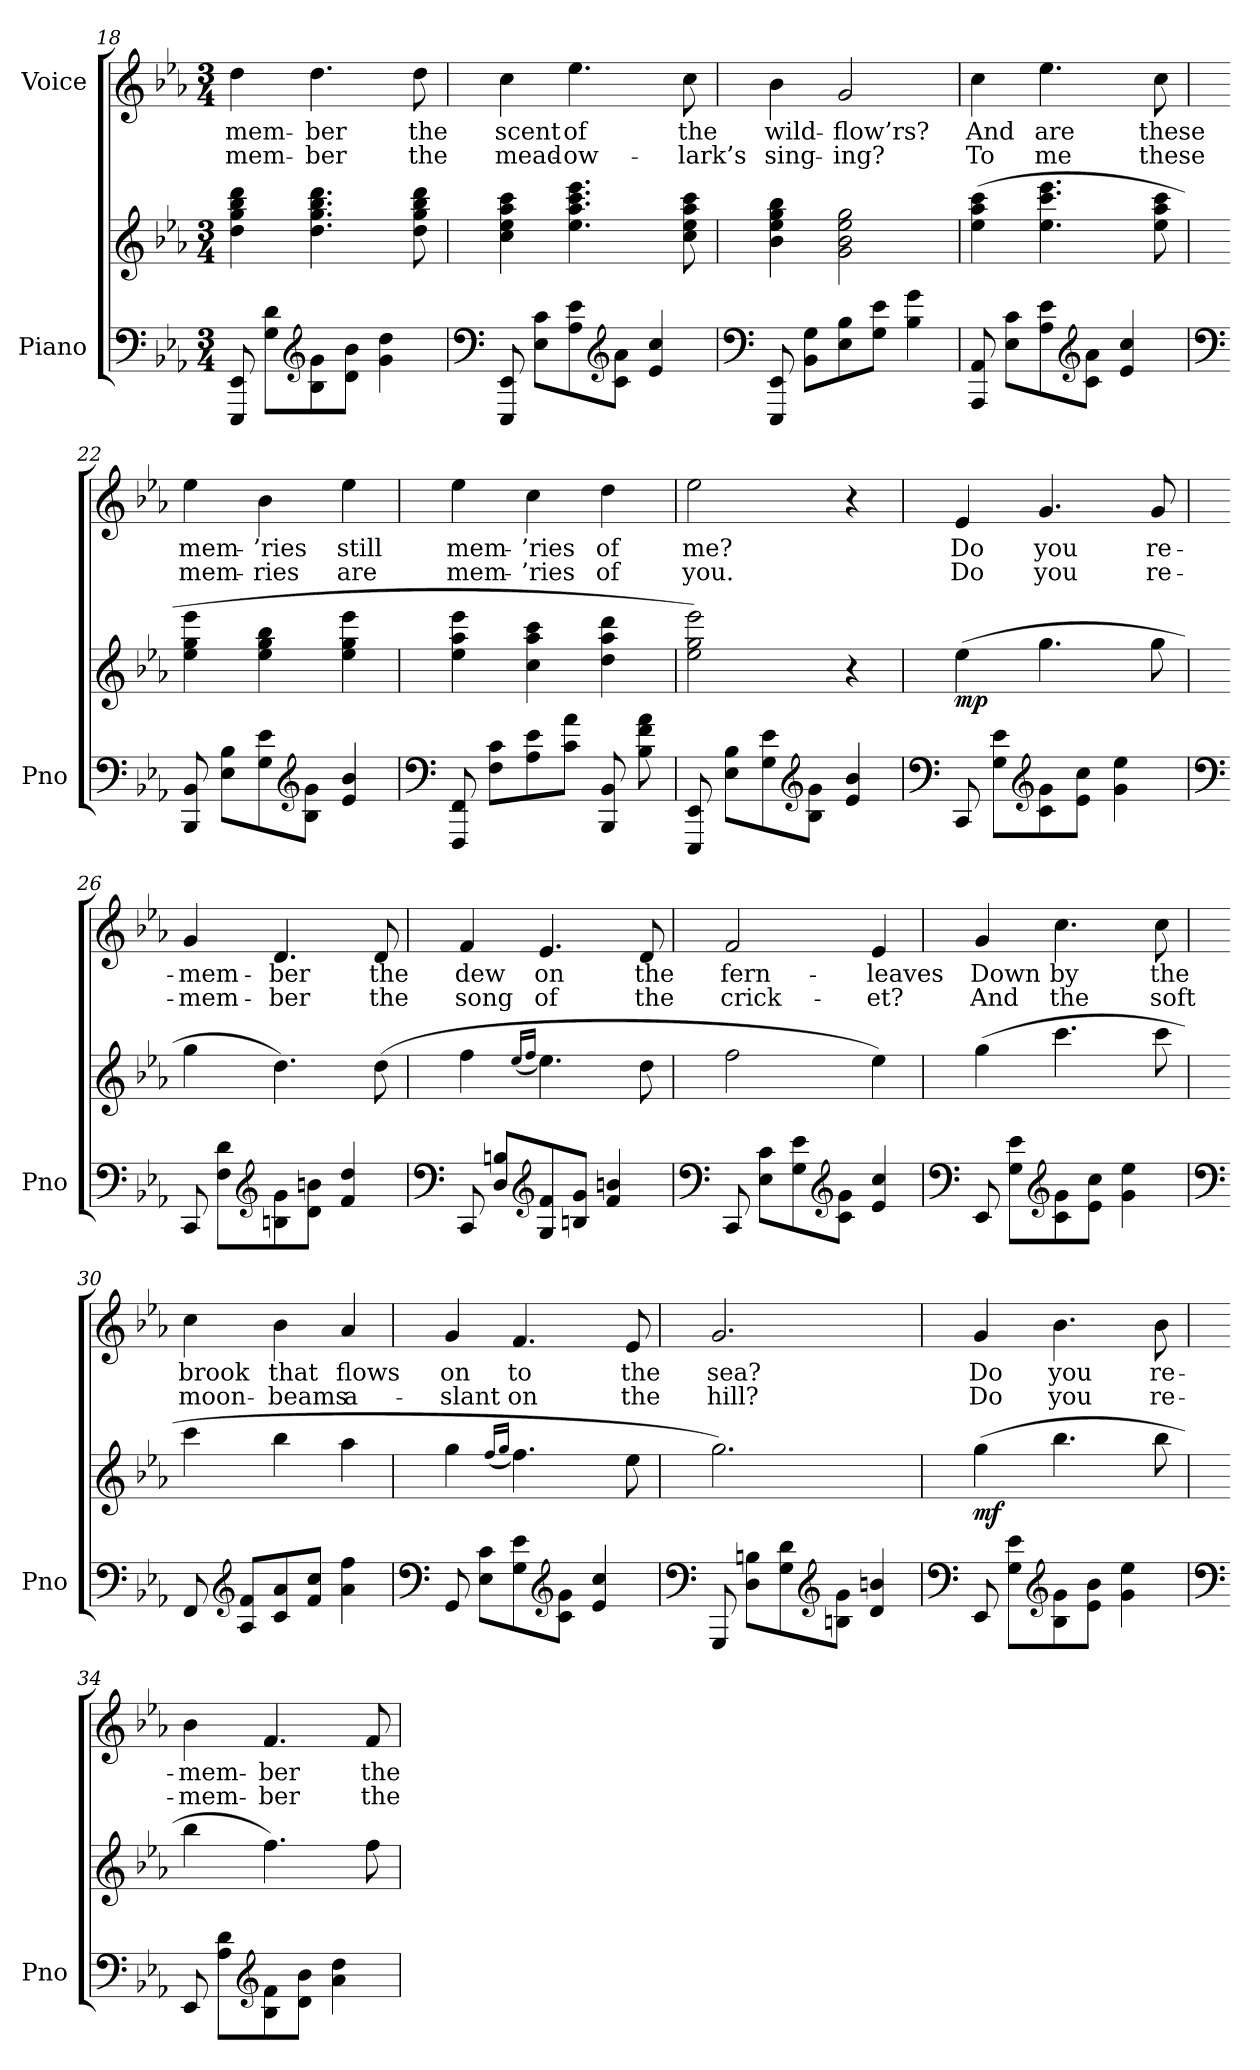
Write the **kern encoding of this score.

**kern	**kern	**dynam	**kern	**text	**text
*part2	*part2	*part2	*part1	*part1	*part1
*staff3	*staff2	*staff2/3	*staff1	*staff1	*staff1
*I"Piano	*	*	*I"Voice	*	*
*I'Pno	*	*	*	*	*
*clefF4	*clefG2	*	*clefG2	*	*
*k[b-e-a-]	*k[b-e-a-]	*	*k[b-e-a-]	*	*
*M3/4	*M3/4	*	*M3/4	*	*
=18	=18	=18	=18	=18	=18
!	!	!	!	!LO:LY:b	!LO:LY:b
8EEE-/ 8EE-/	4dd\ 4gg\ 4bb-\ 4ddd\	.	4dd\	-mem-	-mem-
8G\ 8d\L	.	.	.	.	.
*clefG2	*	*	*	*	*
!	!	!	!	!LO:LY:b	!LO:LY:b
8B-\ 8g\	4.dd\ 4.gg\ 4.bb-\ 4.ddd\	.	4.dd\	-ber	-ber
8d\ 8b-\J	.	.	.	.	.
4g\ 4dd\	.	.	.	.	.
!	!	!	!	!LO:LY:b	!LO:LY:b
.	8dd\ 8gg\ 8bb-\ 8ddd\	.	8dd\	the	the
=19	=19	=19	=19	=19	=19
*clefF4	*	*	*	*	*
!	!	!	!	!LO:LY:b	!LO:LY:b
8EEE-/ 8EE-/	4cc\ 4ee-\ 4aa-\ 4ccc\	.	4cc\	scent	mead-
8E-\ 8c\L	.	.	.	.	.
!	!	!	!	!LO:LY:b	!LO:LY:b
8A-\ 8e-\	4.ee-\ 4.aa-\ 4.ccc\ 4.eee-\	.	4.ee-\	of	-ow-
*clefG2	*	*	*	*	*
8c\ 8a-\J	.	.	.	.	.
4e-/ 4cc/	.	.	.	.	.
!	!	!	!	!LO:LY:b	!LO:LY:b
.	8cc\ 8ee-\ 8aa-\ 8ccc\	.	8cc\	the	-lark’s
=20	=20	=20	=20	=20	=20
*clefF4	*	*	*	*	*
!	!	!	!	!LO:LY:b	!LO:LY:b
8EEE-/ 8EE-/	4b-\ 4ee-\ 4gg\ 4bb-\	.	4b-\	wild-	sing-
8BB-\ 8G\L	.	.	.	.	.
!	!	!	!	!LO:LY:b	!LO:LY:b
8E-\ 8B-\	2g\ 2b-\ 2ee-\ 2gg\	.	2g/	-flow’rs?	-ing?
8G\ 8e-\J	.	.	.	.	.
4B-\ 4g\	.	.	.	.	.
!!LO:LB:g=z
=21	=21	=21	=21	=21	=21
!	!	!	!	!LO:LY:b	!LO:LY:b
8AAA-/ 8AA-/	(>4ee-\ 4aa-\ 4ccc\	.	4cc\	And	To
8E-\ 8c\L	.	.	.	.	.
!	!	!	!	!LO:LY:b	!LO:LY:b
8A-\ 8e-\	4.ee-\ 4.ccc\ 4.eee-\	.	4.ee-\	are	me
*clefG2	*	*	*	*	*
8c\ 8a-\J	.	.	.	.	.
4e-/ 4cc/	.	.	.	.	.
!	!	!	!	!LO:LY:b	!LO:LY:b
.	8ee-\ 8aa-\ 8ccc\	.	8cc\	these	these
=22	=22	=22	=22	=22	=22
*clefF4	*	*	*	*	*
!	!	!	!	!LO:LY:b	!LO:LY:b
8BBB-/ 8BB-/	4ee-\ 4gg\ 4eee-\	.	4ee-\	mem-	mem-
8E-\ 8B-\L	.	.	.	.	.
!	!	!	!	!LO:LY:b	!LO:LY:b
8G\ 8e-\	4ee-\ 4gg\ 4bb-\	.	4b-\	-’ries	-ries
*clefG2	*	*	*	*	*
8B-\ 8g\J	.	.	.	.	.
!	!	!	!	!LO:LY:b	!LO:LY:b
4e-/ 4b-/	4ee-\ 4gg\ 4eee-\	.	4ee-\	still	are
=23	=23	=23	=23	=23	=23
*clefF4	*	*	*	*	*
!	!	!	!	!LO:LY:b	!LO:LY:b
8FFF/ 8FF/	4ee-\ 4aa-\ 4eee-\	.	4ee-\	mem-	mem-
8F\ 8c\L	.	.	.	.	.
!	!	!	!	!LO:LY:b	!LO:LY:b
8A-\ 8e-\	4cc\ 4aa-\ 4ccc\	.	4cc\	-’ries	-’ries
8c\ 8a-\J	.	.	.	.	.
!	!	!	!	!LO:LY:b	!LO:LY:b
8BBB-/ 8BB-/	4dd\ 4aa-\ 4ddd\	.	4dd\	of	of
8B-\ 8f\ 8a-\	.	.	.	.	.
=24	=24	=24	=24	=24	=24
!	!	!	!	!LO:LY:b	!LO:LY:b
8EEE-/ 8EE-/	2ee-\ 2gg\ 2eee-\)	.	2ee-\	me?	you.
8E-\ 8B-\L	.	.	.	.	.
8G\ 8e-\	.	.	.	.	.
*clefG2	*	*	*	*	*
8B-\ 8g\J	.	.	.	.	.
4e-/ 4b-/	4r	.	4r	.	.
!!LO:LB:g=z
=25	=25	=25	=25	=25	=25
*clefF4	*	*	*	*	*
!	!	!LO:DY:b	!	!LO:LY:b	!LO:LY:b
8CC/	(>4ee-\	mp	4e-/	Do	Do
8G\ 8e-\L	.	.	.	.	.
*clefG2	*	*	*	*	*
!	!	!	!	!LO:LY:b	!LO:LY:b
8c\ 8g\	4.gg\	.	4.g/	you	you
8e-\ 8cc\J	.	.	.	.	.
4g\ 4ee-\	.	.	.	.	.
!	!	!	!	!LO:LY:b	!LO:LY:b
.	8gg\	.	8g/	re-	re-
=26	=26	=26	=26	=26	=26
*clefF4	*	*	*	*	*
!	!	!	!	!LO:LY:b	!LO:LY:b
8CC/	4gg\	.	4g/	-mem-	-mem-
8F\ 8d\L	.	.	.	.	.
*clefG2	*	*	*	*	*
!	!	!	!	!LO:LY:b	!LO:LY:b
8Bn\ 8g\	4.dd\)	.	4.d/	-ber	-ber
8d\ 8bn\J	.	.	.	.	.
4f/ 4dd/	.	.	.	.	.
!	!	!	!	!LO:LY:b	!LO:LY:b
.	(>8dd\	.	8d/	the	the
=27	=27	=27	=27	=27	=27
*clefF4	*	*	*	*	*
!	!	!	!	!LO:LY:b	!LO:LY:b
8CC/	4ff\	.	4f/	dew	song
8D/ 8Bn/L	.	.	.	.	.
*clefG2	*	*	*	*	*
.	(<16qee-/LL	.	.	.	.
.	16qff/JJ	.	.	.	.
!	!	!	!	!LO:LY:b	!LO:LY:b
8G/ 8f/	4.ee-\)	.	4.e-/	on	of
8Bn/ 8g/J	.	.	.	.	.
4f/ 4bn/	.	.	.	.	.
!	!	!	!	!LO:LY:b	!LO:LY:b
.	8dd\	.	8d/	the	the
=28	=28	=28	=28	=28	=28
*clefF4	*	*	*	*	*
!	!	!	!	!LO:LY:b	!LO:LY:b
8CC/	2ff\	.	2f/	fern-	crick-
8E-\ 8c\L	.	.	.	.	.
8G\ 8e-\	.	.	.	.	.
*clefG2	*	*	*	*	*
8c\ 8g\J	.	.	.	.	.
!	!	!	!	!LO:LY:b	!LO:LY:b
4e-/ 4cc/	4ee-\)	.	4e-/	-leaves	-et?
!!LO:LB:g=z
=29	=29	=29	=29	=29	=29
*clefF4	*	*	*	*	*
!	!	!	!	!LO:LY:b	!LO:LY:b
8EE-/	(>4gg\	.	4g/	Down	And
8G\ 8e-\L	.	.	.	.	.
*clefG2	*	*	*	*	*
!	!	!	!	!LO:LY:b	!LO:LY:b
8c\ 8g\	4.ccc\	.	4.cc\	by	the
8e-\ 8cc\J	.	.	.	.	.
4g\ 4ee-\	.	.	.	.	.
!	!	!	!	!LO:LY:b	!LO:LY:b
.	8ccc\	.	8cc\	the	soft
=30	=30	=30	=30	=30	=30
*clefF4	*	*	*	*	*
!	!	!	!	!LO:LY:b	!LO:LY:b
8FF/	4ccc\	.	4cc\	brook	moon-
*clefG2	*	*	*	*	*
8A-/ 8f/L	.	.	.	.	.
!	!	!	!	!LO:LY:b	!LO:LY:b
8c/ 8a-/	4bb-\	.	4b-\	that	-beams
8f/ 8cc/J	.	.	.	.	.
!	!	!	!	!LO:LY:b	!LO:LY:b
4a-\ 4ff\	4aa-\	.	4a-/	flows	a-
=31	=31	=31	=31	=31	=31
*clefF4	*	*	*	*	*
!	!	!	!	!LO:LY:b	!LO:LY:b
8GG/	4gg\	.	4g/	on	-slant
8E-\ 8c\L	.	.	.	.	.
.	(<16qff/LL	.	.	.	.
.	16qgg/JJ	.	.	.	.
!	!	!	!	!LO:LY:b	!LO:LY:b
8G\ 8e-\	4.ff\)	.	4.f/	to	on
*clefG2	*	*	*	*	*
8c\ 8g\J	.	.	.	.	.
4e-/ 4cc/	.	.	.	.	.
!	!	!	!	!LO:LY:b	!LO:LY:b
.	8ee-\	.	8e-/	the	the
=32	=32	=32	=32	=32	=32
*clefF4	*	*	*	*	*
!	!	!	!	!LO:LY:b	!LO:LY:b
8GGG/	2.gg\)	.	2.g/	sea?	hill?
8D\ 8Bn\L	.	.	.	.	.
8G\ 8d\	.	.	.	.	.
*clefG2	*	*	*	*	*
8Bn\ 8g\J	.	.	.	.	.
4d/ 4bn/	.	.	.	.	.
!!LO:PB:g=z
=33	=33	=33	=33	=33	=33
*clefF4	*	*	*	*	*
!	!	!LO:DY:b	!	!LO:LY:b	!LO:LY:b
8EE-/	(>4gg\	mf	4g/	Do	Do
8G\ 8e-\L	.	.	.	.	.
*clefG2	*	*	*	*	*
!	!	!	!	!LO:LY:b	!LO:LY:b
8B-\ 8g\	4.bb-\	.	4.b-\	you	you
8e-\ 8b-\J	.	.	.	.	.
4g\ 4ee-\	.	.	.	.	.
!	!	!	!	!LO:LY:b	!LO:LY:b
.	8bb-\	.	8b-\	re-	re-
=34	=34	=34	=34	=34	=34
*clefF4	*	*	*	*	*
!	!	!	!	!LO:LY:b	!LO:LY:b
8EE-/	4bb-\	.	4b-\	-mem-	-mem-
8A-\ 8d\L	.	.	.	.	.
*clefG2	*	*	*	*	*
!	!	!	!	!LO:LY:b	!LO:LY:b
8B-\ 8f\	4.ff\)	.	4.f/	-ber	-ber
8d\ 8b-\J	.	.	.	.	.
4a-\ 4dd\	.	.	.	.	.
!	!	!	!	!LO:LY:b	!LO:LY:b
.	8ff\	.	8f/	the	the
=	=	=	=	=	=
*-	*-	*-	*-	*-	*-
